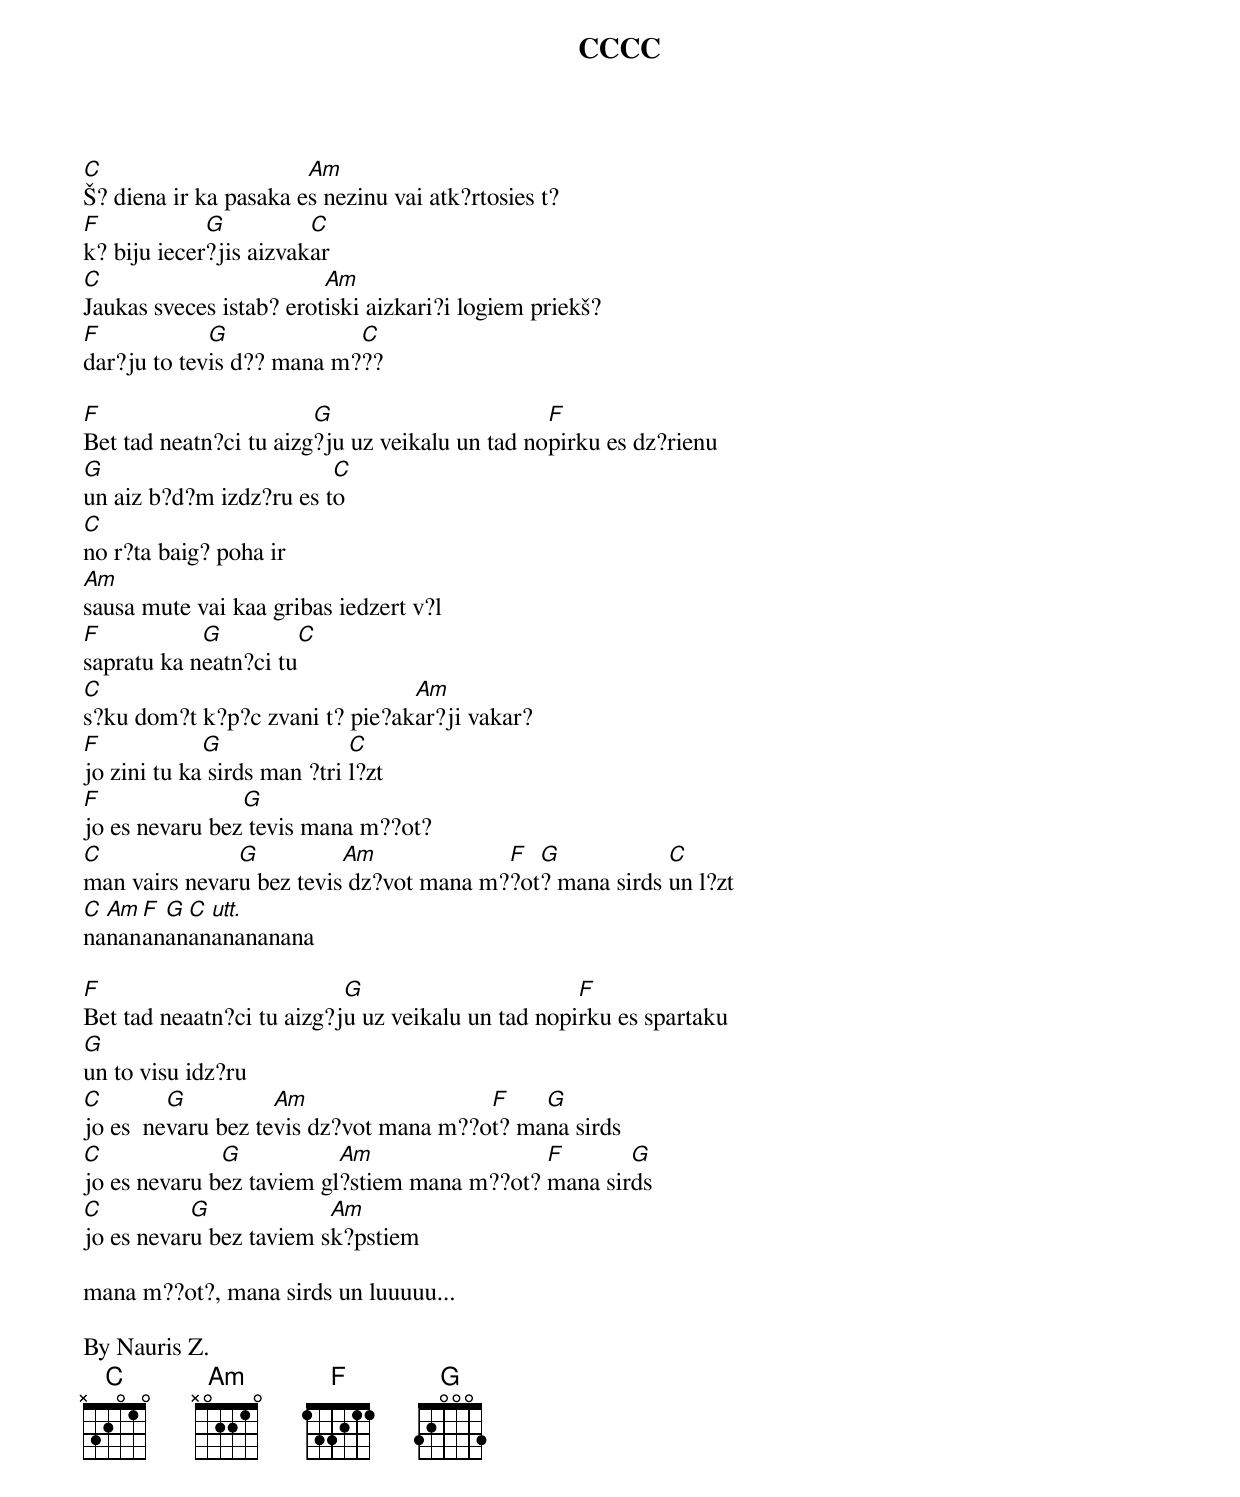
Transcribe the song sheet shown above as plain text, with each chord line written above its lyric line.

CCCC

C                      Am
Š? diena ir ka pasaka es nezinu vai atk?rtosies t?
F            G          C
k? biju iecer?jis aizvakar
C                        Am
Jaukas sveces istab? erotiski aizkari?i logiem priekš?
F            G             C
dar?ju to tevis d?? mana m???

F			G			F
Bet tad neatn?ci tu aizg?ju uz veikalu un tad nopirku es dz?rienu
G                        C
un aiz b?d?m izdz?ru es to
C
no r?ta baig? poha ir
Am
sausa mute vai kaa gribas iedzert v?l
F           G          C
sapratu ka neatn?ci tu
C                               Am
s?ku dom?t k?p?c zvani t? pie?akar?ji vakar?
F            G               C
jo zini tu ka sirds man ?tri l?zt
F               G
jo es nevaru bez tevis mana m??ot?
C              G          Am             F  G            C
man vairs nevaru bez tevis dz?vot mana m??ot? mana sirds un l?zt
C Am F G C utt.
nananananananananana

F                          G                       F
Bet tad neaatn?ci tu aizg?ju uz veikalu un tad nopirku es spartaku
G
un to visu idz?ru
C        G          Am                  F    G
jo es  nevaru bez tevis dz?vot mana m??ot? mana sirds
C             G	          Am                 F       G
jo es nevaru bez taviem gl?stiem mana m??ot? mana sirds
C          G             Am
jo es nevaru bez taviem sk?pstiem

mana m??ot?, mana sirds un luuuuu...

By Nauris Z.
